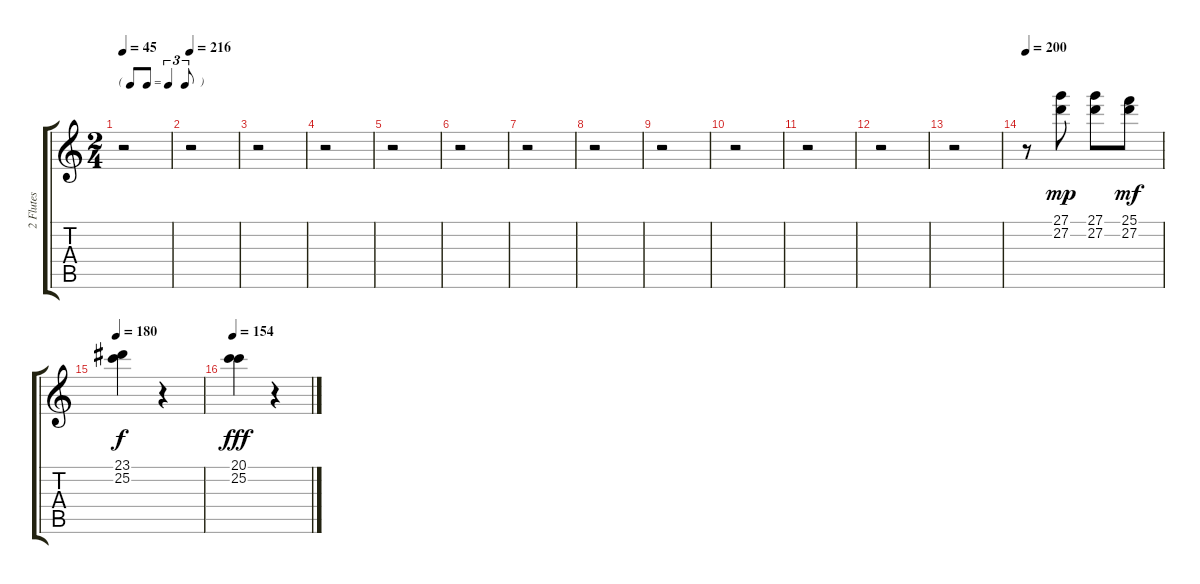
\track ("2 Flutes" "2 Flutes") {instrument flute}
\staff {score tabs}
\tuning (E4 B3 G3 D3 A2 E2) {hide}
\ts (2 4)
\tf triplet8th
\tempo 45
\clef g2
\ks c
r.2{dy fff} |
\tempo 216
r.2 |
r.2 |
r.2 |
r.2 |
r.2 |
r.2 |
r.2 |
r.2 |
r.2 |
r.2 |
r.2 |
r.2 |
\tempo 200
r.8 (27.1 27.2).8{dy mp} (27.1 27.2).8 (25.1 27.2).8{dy mf} |
\tempo 180
(23.1 25.2).4{dy f} r.4 |
\tempo 154
(20.1 25.2).4{dy fff} r.4
